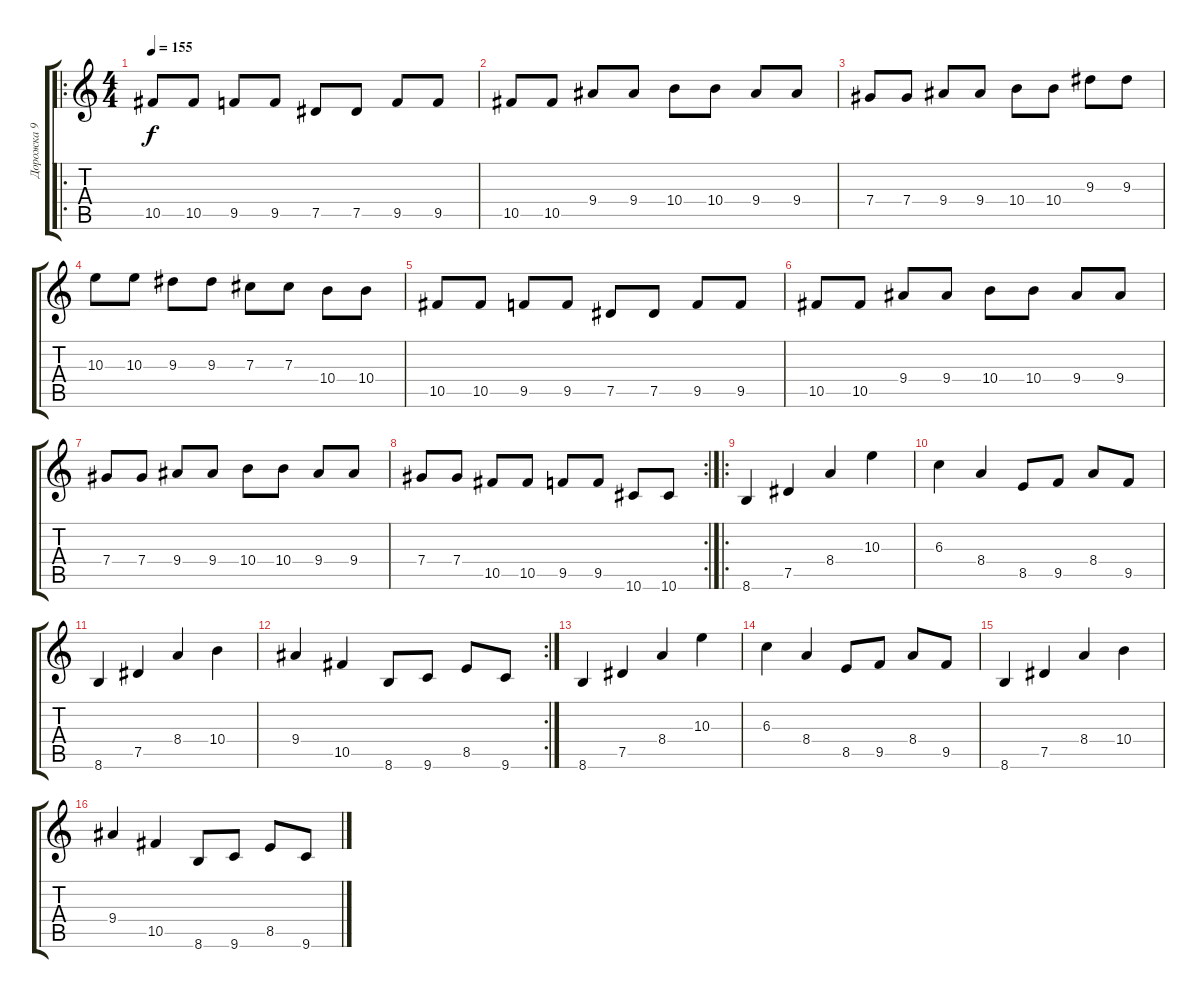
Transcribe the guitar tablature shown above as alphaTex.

\track ("Дорожка 9" "Дорожка 9") {instrument distortionguitar}
\staff {score tabs}
\tuning (Eb4 Bb3 Gb3 Db3 Ab2 Eb2) {hide}
\ro
\ts (4 4)
\tempo 155
\clef g2
\ks c
10.5.8{dy f} 10.5.8 9.5.8 9.5.8 7.5.8 7.5.8 9.5.8 9.5.8 |
10.5.8 10.5.8 9.4.8 9.4.8 10.4.8 10.4.8 9.4.8 9.4.8 |
7.4.8 7.4.8 9.4.8 9.4.8 10.4.8 10.4.8 9.3.8 9.3.8 |
10.3.8 10.3.8 9.3.8 9.3.8 7.3.8 7.3.8 10.4.8 10.4.8 |
10.5.8 10.5.8 9.5.8 9.5.8 7.5.8 7.5.8 9.5.8 9.5.8 |
10.5.8 10.5.8 9.4.8 9.4.8 10.4.8 10.4.8 9.4.8 9.4.8 |
7.4.8 7.4.8 9.4.8 9.4.8 10.4.8 10.4.8 9.4.8 9.4.8 |
\rc 2
7.4.8 7.4.8 10.5.8 10.5.8 9.5.8 9.5.8 10.6.8 10.6.8 |
\ro
8.6.4 7.5.4 8.4.4 10.3.4 |
6.3.4 8.4.4 8.5.8 9.5.8 8.4.8 9.5.8 |
8.6.4 7.5.4 8.4.4 10.4.4 |
\rc 2
9.4.4 10.5.4 8.6.8 9.6.8 8.5.8 9.6.8 |
8.6.4 7.5.4 8.4.4 10.3.4 |
6.3.4 8.4.4 8.5.8 9.5.8 8.4.8 9.5.8 |
8.6.4 7.5.4 8.4.4 10.4.4 |
9.4.4 10.5.4 8.6.8 9.6.8 8.5.8 9.6.8
